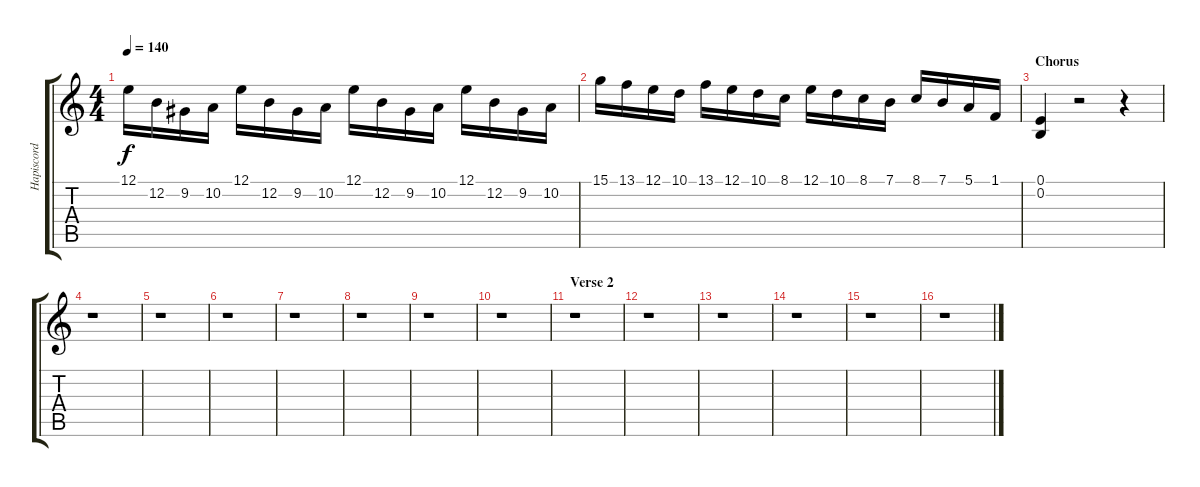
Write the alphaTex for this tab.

\track ("Hapiscord" "Hapiscord") {instrument harpsichord}
\staff {score tabs}
\tuning (E4 B3 G3 D3 A2 E2) {hide}
\ts (4 4)
\tempo 140
\clef g2
\ks c
12.1.16{dy f} 12.2.16 9.2.16 10.2.16 12.1.16 12.2.16 9.2.16 10.2.16 12.1.16 12.2.16 9.2.16 10.2.16 12.1.16 12.2.16 9.2.16 10.2.16 |
15.1.16 13.1.16 12.1.16 10.1.16 13.1.16 12.1.16 10.1.16 8.1.16 12.1.16 10.1.16 8.1.16 7.1.16 8.1.16 7.1.16 5.1.16 1.1.16 |
\section ("" "Chorus")
(0.1 0.2).4 r.2 r.4 |
r.1{balance 8} |
r.1 |
r.1 |
r.1 |
r.1 |
r.1 |
r.1 |
\section ("" "Verse 2")
r.1 |
r.1 |
r.1 |
r.1 |
r.1 |
r.1
